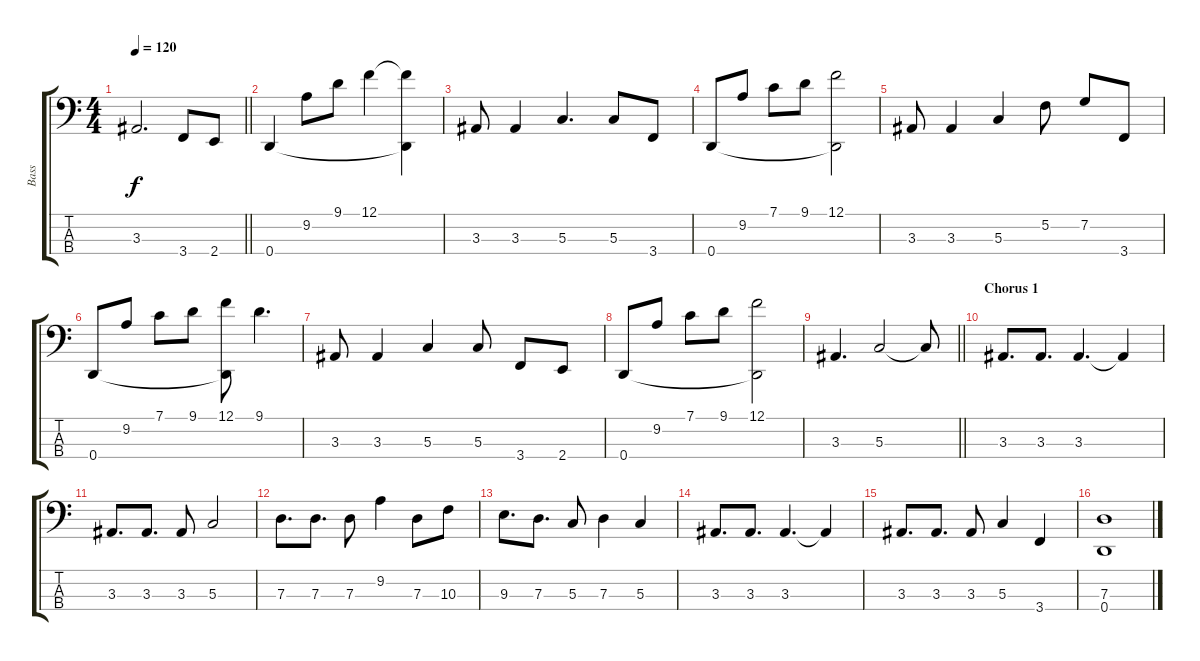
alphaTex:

\track ("Bass" "Bass") {instrument electricbasspick}
\staff {score tabs}
\tuning (F2 C2 G1 D1) {hide}
\ts (4 4)
\tempo 120
\clef f4
\barLineRight lightlight
\ks c
3.3.2{d dy f} 3.4.8 2.4.8 |
\section ("" "")
0.4.4 9.2.8 9.1.8 12.1.4 (12.1{t} 0.4{t}).4 |
3.3.8 3.3.4 5.3.4{d} 5.3.8 3.4.8 |
0.4.8 9.2.8 7.1.8 9.1.8 (12.1 0.4{t}).2 |
3.3.8 3.3.4 5.3.4 5.2.8 7.2.8 3.4.8 |
0.4.8 9.2.8 7.1.8 9.1.8 (12.1 0.4{t}).8 9.1.4{d} |
3.3.8 3.3.4 5.3.4 5.3.8 3.4.8 2.4.8 |
0.4.8 9.2.8 7.1.8 9.1.8 (12.1 0.4{t}).2 |
\barLineRight lightlight
3.3.4{d} 5.3.2 5.3{t}.8 |
\section ("" "Chorus 1")
3.3.8{d} 3.3.8{d} 3.3.4{d} 3.3{t}.4 |
3.3.8{d} 3.3.8{d} 3.3.8 5.3.2 |
7.3.8{d} 7.3.8{d} 7.3.8 9.2.4 7.3.8 10.3.8 |
9.3.8{d} 7.3.8{d} 5.3.8 7.3.4 5.3.4 |
3.3.8{d} 3.3.8{d} 3.3.4{d} 3.3{t}.4 |
3.3.8{d} 3.3.8{d} 3.3.8 5.3.4 3.4.4 |
(7.3 0.4).1
